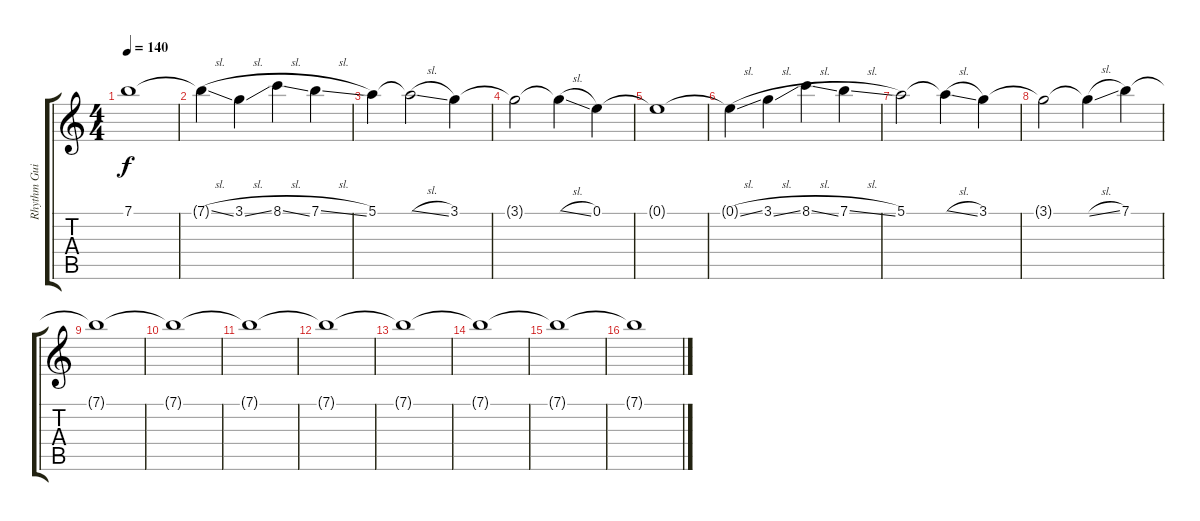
\track ("Rhythm Guitar" "Rhythm Gui") {instrument distortionguitar}
\staff {score tabs}
\tuning (E4 B3 G3 D3 A2 E2) {hide}
\ts (4 4)
\tempo 140
\clef g2
\ks c
7.1{t}.1{dy f} |
7.1{sl t}.4 3.1{sl}.4 8.1{sl}.4 7.1{sl}.4 |
5.1.4 5.1{sl t}.2 3.1.4 |
3.1{t}.2 3.1{sl t}.4 0.1.4 |
0.1{t}.1 |
0.1{sl t}.4 3.1{sl}.4 8.1{sl}.4 7.1{sl}.4 |
5.1.2 5.1{sl t}.4 3.1.4 |
3.1{t}.2 3.1{sl t}.4 7.1.4 |
7.1{t}.1 |
7.1{t}.1 |
7.1{t}.1 |
7.1{t}.1{volume 0} |
7.1{t}.1 |
7.1{t}.1 |
7.1{t}.1 |
7.1{t}.1
